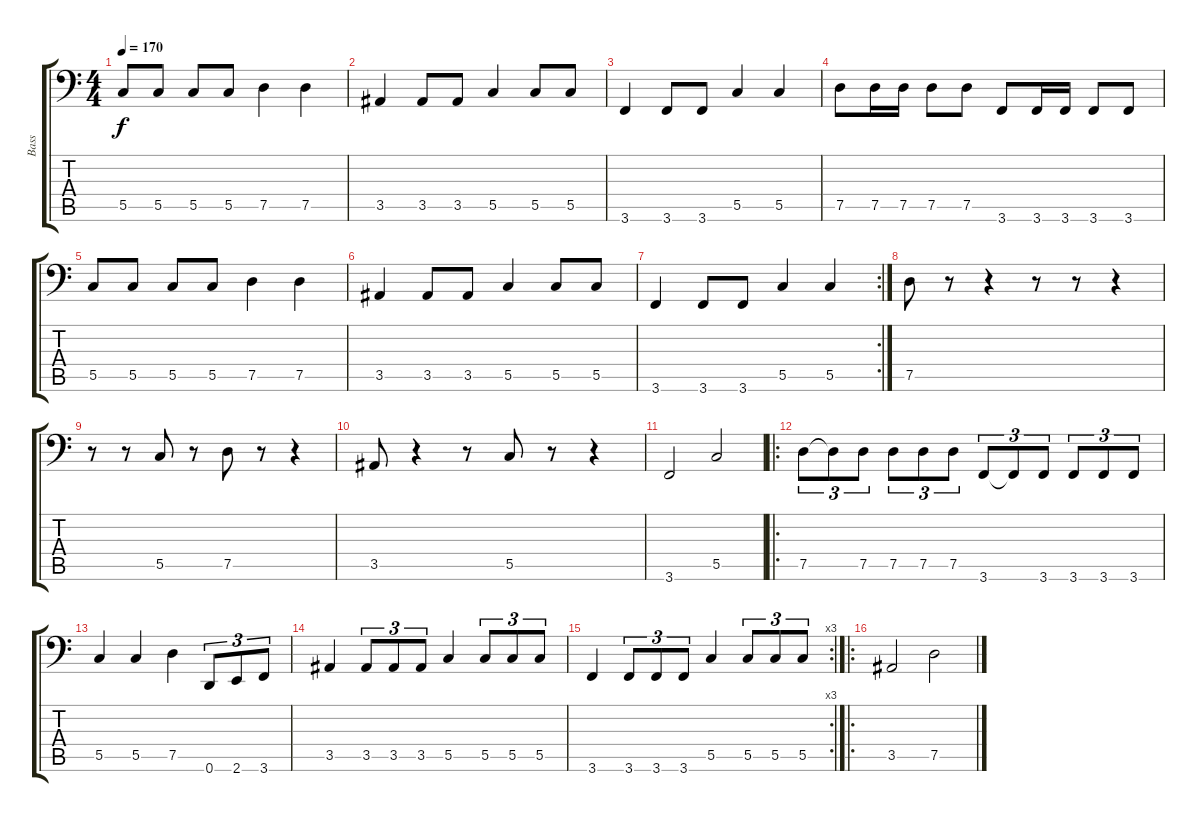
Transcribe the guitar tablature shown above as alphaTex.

\track ("Bass" "Bass") {instrument electricbasspick}
\staff {score tabs}
\tuning (D3 A2 F2 C2 G1 D1) {hide}
\ts (4 4)
\tempo 170
\clef f4
\ks c
5.5.8{dy f} 5.5.8 5.5.8 5.5.8 7.5.4 7.5.4 |
3.5.4 3.5.8 3.5.8 5.5.4 5.5.8 5.5.8 |
3.6.4 3.6.8 3.6.8 5.5.4 5.5.4 |
7.5.8 7.5.16 7.5.16 7.5.8 7.5.8 3.6.8 3.6.16 3.6.16 3.6.8 3.6.8 |
5.5.8 5.5.8 5.5.8 5.5.8 7.5.4 7.5.4 |
3.5.4 3.5.8 3.5.8 5.5.4 5.5.8 5.5.8 |
\rc 2
3.6.4 3.6.8 3.6.8 5.5.4 5.5.4 |
7.5.8 r.8 r.4 r.8 r.8 r.4 |
r.8 r.8 5.5.8 r.8 7.5.8 r.8 r.4 |
3.5.8 r.4 r.8 5.5.8 r.8 r.4 |
3.6.2 5.5.2 |
\ro
7.5.8{tu (3 2)} 7.5{t}.8{tu (3 2)} 7.5.8{tu (3 2)} 7.5.8{tu (3 2)} 7.5.8{tu (3 2)} 7.5.8{tu (3 2)} 3.6.8{tu (3 2)} 3.6{t}.8{tu (3 2)} 3.6.8{tu (3 2)} 3.6.8{tu (3 2)} 3.6.8{tu (3 2)} 3.6.8{tu (3 2)} |
5.5.4 5.5.4 7.5.4 0.6.8{tu (3 2)} 2.6.8{tu (3 2)} 3.6.8{tu (3 2)} |
3.5.4 3.5.8{tu (3 2)} 3.5.8{tu (3 2)} 3.5.8{tu (3 2)} 5.5.4 5.5.8{tu (3 2)} 5.5.8{tu (3 2)} 5.5.8{tu (3 2)} |
\rc 3
3.6.4 3.6.8{tu (3 2)} 3.6.8{tu (3 2)} 3.6.8{tu (3 2)} 5.5.4 5.5.8{tu (3 2)} 5.5.8{tu (3 2)} 5.5.8{tu (3 2)} |
\ro
3.5.2 7.5.2
